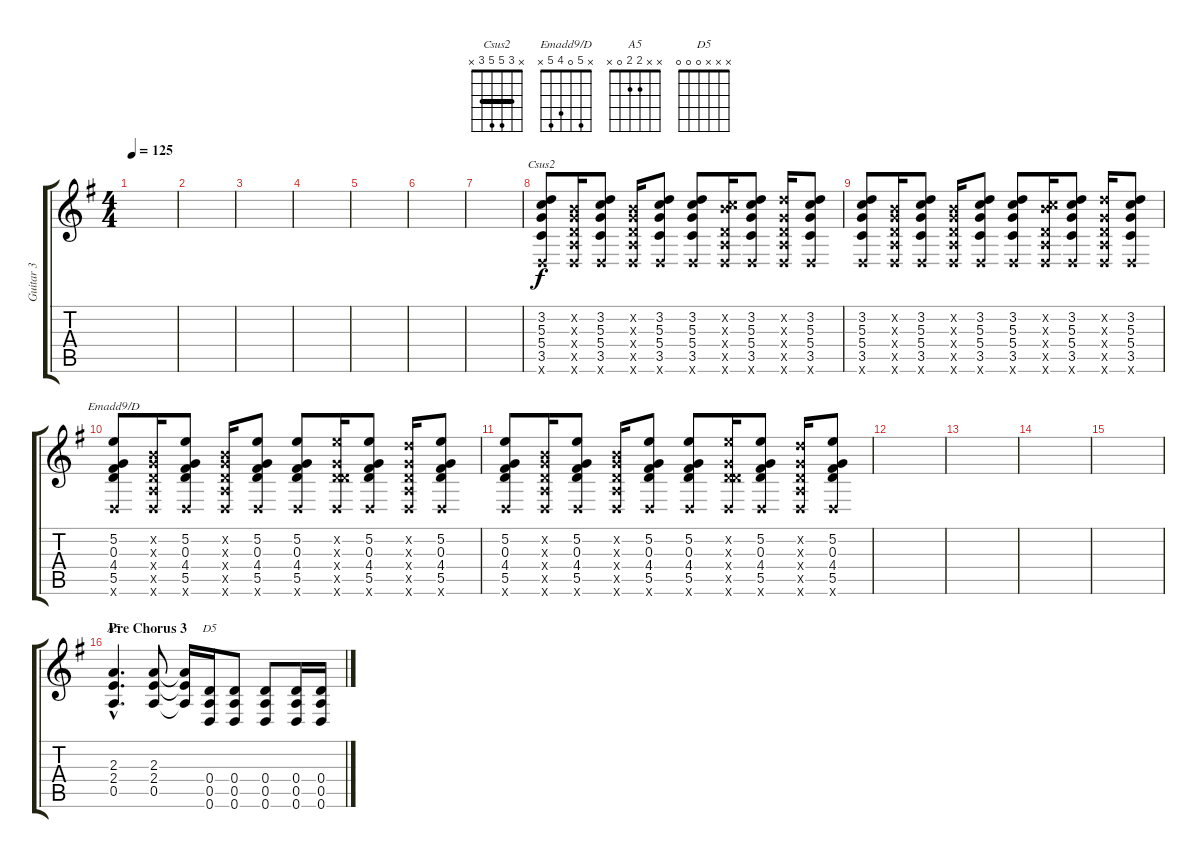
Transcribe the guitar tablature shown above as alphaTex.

\track ("Guitar 3" "Guitar 3") {instrument distortionguitar}
\staff {score tabs}
\tuning (E4 B3 G3 D3 A2 D2) {hide}
\chord ("Csus2" x 3 5 5 3 x) {barre 3}
\chord ("Emadd9/D" x 5 0 4 5 x)
\chord ("A5" x x 2 2 0 x)
\chord ("D5" x x x 0 0 0)
\ts (4 4)
\tempo 125
\clef g2
\ks eminor
|
|
|
|
|
|
|
(3.2 5.3 5.4 3.5 0.6{x}).8{ch "Csus2"} (0.2{x} 0.3{x} 0.4{x} 0.5{x} 0.6{x}).16 (3.2 5.3 5.4 3.5 0.6{x}).8 (0.2{x} 0.3{x} 0.4{x} 0.5{x} 0.6{x}).16 (3.2 5.3 5.4 3.5 0.6{x}).8 (3.2 5.3 5.4 3.5 0.6{x}).8 (0.2{x} 5.3{x} 0.4{x} 0.5{x} 0.6{x}).16 (3.2 5.3 5.4 3.5 0.6{x}).8 (3.2{x} 0.3{x} 0.4{x} 0.5{x} 0.6{x}).16 (3.2 5.3 5.4 3.5 0.6{x}).8 |
(3.2 5.3 5.4 3.5 0.6{x}).8 (0.2{x} 0.3{x} 0.4{x} 0.5{x} 0.6{x}).16 (3.2 5.3 5.4 3.5 0.6{x}).8 (0.2{x} 0.3{x} 0.4{x} 0.5{x} 0.6{x}).16 (3.2 5.3 5.4 3.5 0.6{x}).8 (3.2 5.3 5.4 3.5 0.6{x}).8 (0.2{x} 5.3{x} 0.4{x} 0.5{x} 0.6{x}).16 (3.2 5.3 5.4 3.5 0.6{x}).8 (3.2{x} 0.3{x} 0.4{x} 0.5{x} 0.6{x}).16 (3.2 5.3 5.4 3.5 0.6{x}).8 |
(5.2 0.3 4.4 5.5 0.6{x}).8{ch "Emadd9/D"} (0.2{x} 0.3{x} 0.4{x} 0.5{x} 0.6{x}).16 (5.2 0.3 4.4 5.5 0.6{x}).8 (0.2{x} 0.3{x} 0.4{x} 0.5{x} 0.6{x}).16 (5.2 0.3 4.4 5.5 0.6{x}).8 (5.2 0.3 4.4 5.5 0.6{x}).8 (5.2{x} 0.3{x} 0.4{x} 5.5{x} 0.6{x}).16 (5.2 0.3 4.4 5.5 0.6{x}).8 (3.2{x} 0.3{x} 0.4{x} 0.5{x} 0.6{x}).16 (5.2 0.3 4.4 5.5 0.6{x}).8 |
(5.2 0.3 4.4 5.5 0.6{x}).8 (0.2{x} 0.3{x} 0.4{x} 0.5{x} 0.6{x}).16 (5.2 0.3 4.4 5.5 0.6{x}).8 (0.2{x} 0.3{x} 0.4{x} 0.5{x} 0.6{x}).16 (5.2 0.3 4.4 5.5 0.6{x}).8 (5.2 0.3 4.4 5.5 0.6{x}).8 (5.2{x} 0.3{x} 0.4{x} 5.5{x} 0.6{x}).16 (5.2 0.3 4.4 5.5 0.6{x}).8 (3.2{x} 0.3{x} 0.4{x} 0.5{x} 0.6{x}).16 (5.2 0.3 4.4 5.5 0.6{x}).8 |
|
|
|
|
\section ("" "Pre Chorus 3")
(2.3{hac} 2.4{hac} 0.5{hac}).4{d ch "A5"} (2.3 2.4 0.5).8 (2.3{t} 2.4{t} 0.5{t}).16 (0.4 0.5 0.6).16{ch "D5"} (0.4 0.5 0.6).8 (0.4 0.5 0.6).8 (0.4 0.5 0.6).16 (0.4 0.5 0.6).16
